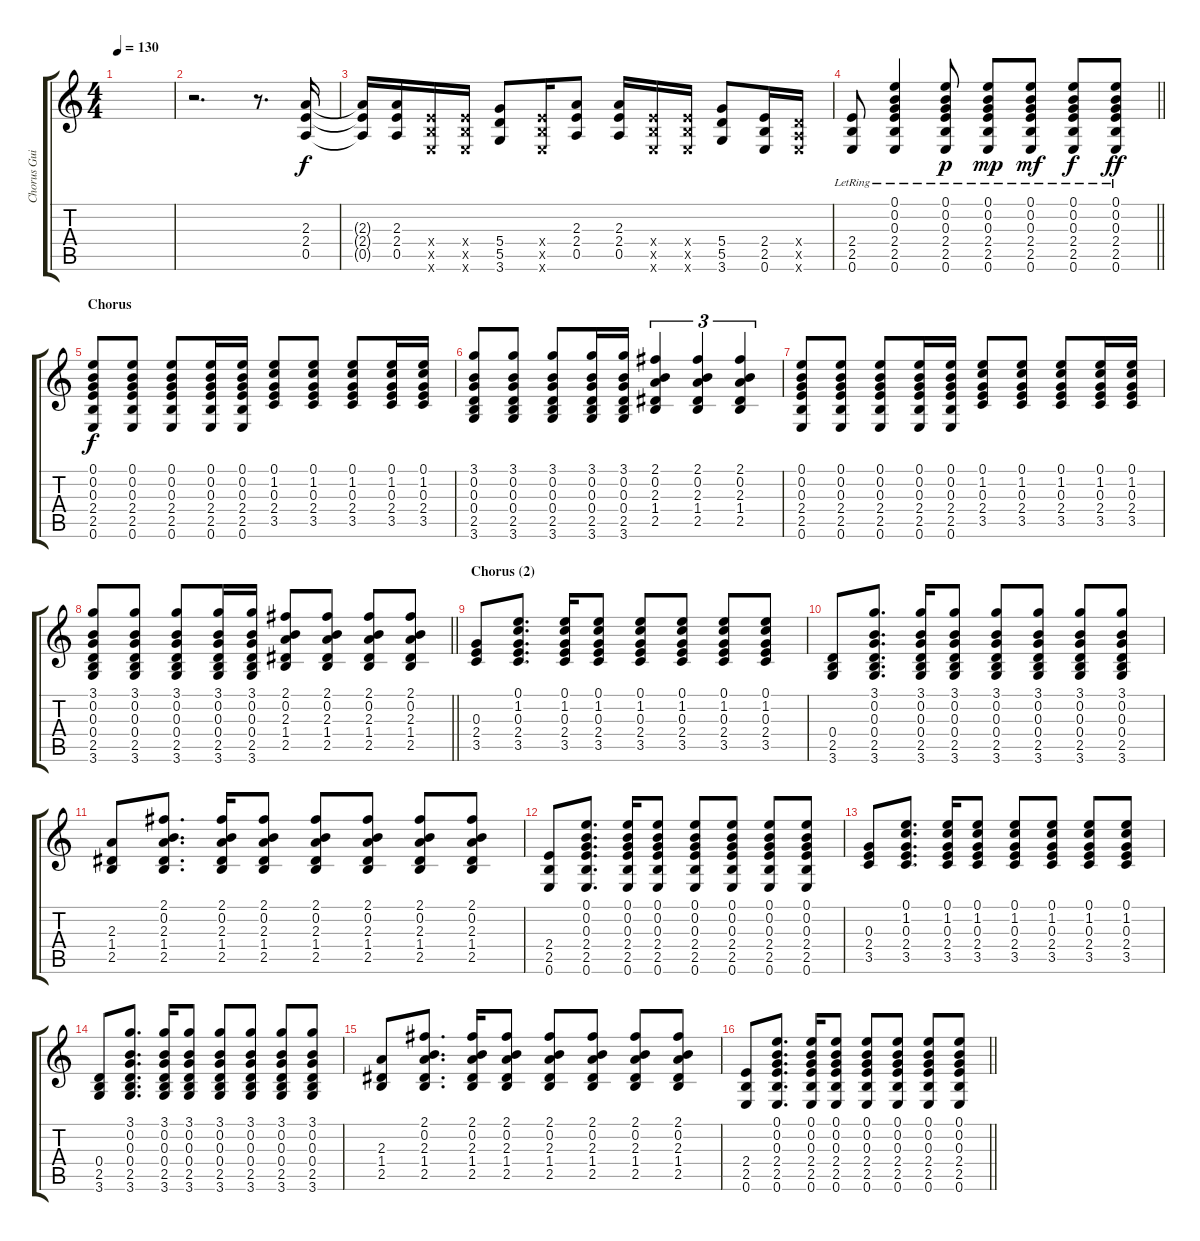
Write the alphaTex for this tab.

\track ("Chorus Guitar (Rhythm)" "Chorus Gui") {instrument electricguitarclean}
\staff {score tabs}
\tuning (E4 B3 G3 D3 A2 E2) {hide}
\ts (4 4)
\tempo 130
\clef g2
\ks c
|
r.2{d} r.8{d} (2.3 2.4 0.5).16 |
(2.3{t} 2.4{t} 0.5{t}).16 (2.3 2.4 0.5).16 (2.4{x} 2.5{x} 0.6{x}).16 (2.4{x} 2.5{x} 0.6{x}).16 (5.4 5.5 3.6).8 (2.4{x} 2.5{x} 0.6{x}).16 (2.3 2.4 0.5).8 (2.3 2.4 0.5).16 (2.4{x} 2.5{x} 0.6{x}).16 (2.4{x} 2.5{x} 0.6{x}).16 (5.4 5.5 3.6).8 (2.4 2.5 0.6).16 (0.4{x} 0.5{x} 0.6{x}).16 |
\barLineRight lightlight
(2.4 2.5 0.6{lr}).8 (0.1 0.2 0.3{lr} 2.4{lr} 2.5{lr} 0.6{lr}).4 (0.1{lr} 0.2{lr} 0.3{lr} 2.4{lr} 2.5{lr} 0.6{lr}).8{dy p} (0.1{lr} 0.2{lr} 0.3{lr} 2.4{lr} 2.5{lr} 0.6{lr}).8{dy mp} (0.1{lr} 0.2{lr} 0.3{lr} 2.4{lr} 2.5{lr} 0.6{lr}).8{dy mf} (0.1{lr} 0.2{lr} 0.3{lr} 2.4{lr} 2.5{lr} 0.6{lr}).8{dy f} (0.1{lr} 0.2{lr} 0.3{lr} 2.4{lr} 2.5{lr} 0.6{lr}).8{dy ff} |
\section ("" "Chorus")
(0.1 0.2 0.3 2.4 2.5 0.6).8{dy f} (0.1 0.2 0.3 2.4 2.5 0.6).8 (0.1 0.2 0.3 2.4 2.5 0.6).8 (0.1 0.2 0.3 2.4 2.5 0.6).16 (0.1 0.2 0.3 2.4 2.5 0.6).16 (0.1 1.2 0.3 2.4 3.5).8 (0.1 1.2 0.3 2.4 3.5).8 (0.1 1.2 0.3 2.4 3.5).8 (0.1 1.2 0.3 2.4 3.5).16 (0.1 1.2 0.3 2.4 3.5).16 |
(3.1 0.2 0.3 0.4 2.5 3.6).8 (3.1 0.2 0.3 0.4 2.5 3.6).8 (3.1 0.2 0.3 0.4 2.5 3.6).8 (3.1 0.2 0.3 0.4 2.5 3.6).16 (3.1 0.2 0.3 0.4 2.5 3.6).16 (2.1 0.2 2.3 1.4 2.5).4{tu (3 2)} (2.1 0.2 2.3 1.4 2.5).4{tu (3 2)} (2.1 0.2 2.3 1.4 2.5).4{tu (3 2)} |
(0.1 0.2 0.3 2.4 2.5 0.6).8 (0.1 0.2 0.3 2.4 2.5 0.6).8 (0.1 0.2 0.3 2.4 2.5 0.6).8 (0.1 0.2 0.3 2.4 2.5 0.6).16 (0.1 0.2 0.3 2.4 2.5 0.6).16 (0.1 1.2 0.3 2.4 3.5).8 (0.1 1.2 0.3 2.4 3.5).8 (0.1 1.2 0.3 2.4 3.5).8 (0.1 1.2 0.3 2.4 3.5).16 (0.1 1.2 0.3 2.4 3.5).16 |
\barLineRight lightlight
(3.1 0.2 0.3 0.4 2.5 3.6).8 (3.1 0.2 0.3 0.4 2.5 3.6).8 (3.1 0.2 0.3 0.4 2.5 3.6).8 (3.1 0.2 0.3 0.4 2.5 3.6).16 (3.1 0.2 0.3 0.4 2.5 3.6).16 (2.1 0.2 2.3 1.4 2.5).8 (2.1 0.2 2.3 1.4 2.5).8 (2.1 0.2 2.3 1.4 2.5).8 (2.1 0.2 2.3 1.4 2.5).8 |
\section ("" "Chorus (2)")
(0.3 2.4 3.5).8 (0.1 1.2 0.3 2.4 3.5).8{d} (0.1 1.2 0.3 2.4 3.5).16 (0.1 1.2 0.3 2.4 3.5).8 (0.1 1.2 0.3 2.4 3.5).8 (0.1 1.2 0.3 2.4 3.5).8 (0.1 1.2 0.3 2.4 3.5).8 (0.1 1.2 0.3 2.4 3.5).8 |
(0.4 2.5 3.6).8 (3.1 0.2 0.3 0.4 2.5 3.6).8{d} (3.1 0.2 0.3 0.4 2.5 3.6).16 (3.1 0.2 0.3 0.4 2.5 3.6).8 (3.1 0.2 0.3 0.4 2.5 3.6).8 (3.1 0.2 0.3 0.4 2.5 3.6).8 (3.1 0.2 0.3 0.4 2.5 3.6).8 (3.1 0.2 0.3 0.4 2.5 3.6).8 |
(2.3 1.4 2.5).8 (2.1 0.2 2.3 1.4 2.5).8{d} (2.1 0.2 2.3 1.4 2.5).16 (2.1 0.2 2.3 1.4 2.5).8 (2.1 0.2 2.3 1.4 2.5).8 (2.1 0.2 2.3 1.4 2.5).8 (2.1 0.2 2.3 1.4 2.5).8 (2.1 0.2 2.3 1.4 2.5).8 |
(2.4 2.5 0.6).8 (0.1 0.2 0.3 2.4 2.5 0.6).8{d} (0.1 0.2 0.3 2.4 2.5 0.6).16 (0.1 0.2 0.3 2.4 2.5 0.6).8 (0.1 0.2 0.3 2.4 2.5 0.6).8 (0.1 0.2 0.3 2.4 2.5 0.6).8 (0.1 0.2 0.3 2.4 2.5 0.6).8 (0.1 0.2 0.3 2.4 2.5 0.6).8 |
(0.3 2.4 3.5).8 (0.1 1.2 0.3 2.4 3.5).8{d} (0.1 1.2 0.3 2.4 3.5).16 (0.1 1.2 0.3 2.4 3.5).8 (0.1 1.2 0.3 2.4 3.5).8 (0.1 1.2 0.3 2.4 3.5).8 (0.1 1.2 0.3 2.4 3.5).8 (0.1 1.2 0.3 2.4 3.5).8 |
(0.4 2.5 3.6).8 (3.1 0.2 0.3 0.4 2.5 3.6).8{d} (3.1 0.2 0.3 0.4 2.5 3.6).16 (3.1 0.2 0.3 0.4 2.5 3.6).8 (3.1 0.2 0.3 0.4 2.5 3.6).8 (3.1 0.2 0.3 0.4 2.5 3.6).8 (3.1 0.2 0.3 0.4 2.5 3.6).8 (3.1 0.2 0.3 0.4 2.5 3.6).8 |
(2.3 1.4 2.5).8 (2.1 0.2 2.3 1.4 2.5).8{d} (2.1 0.2 2.3 1.4 2.5).16 (2.1 0.2 2.3 1.4 2.5).8 (2.1 0.2 2.3 1.4 2.5).8 (2.1 0.2 2.3 1.4 2.5).8 (2.1 0.2 2.3 1.4 2.5).8 (2.1 0.2 2.3 1.4 2.5).8 |
\barLineRight lightlight
(2.4 2.5 0.6).8 (0.1 0.2 0.3 2.4 2.5 0.6).8{d} (0.1 0.2 0.3 2.4 2.5 0.6).16 (0.1 0.2 0.3 2.4 2.5 0.6).8 (0.1 0.2 0.3 2.4 2.5 0.6).8 (0.1 0.2 0.3 2.4 2.5 0.6).8 (0.1 0.2 0.3 2.4 2.5 0.6).8 (0.1 0.2 0.3 2.4 2.5 0.6).8
